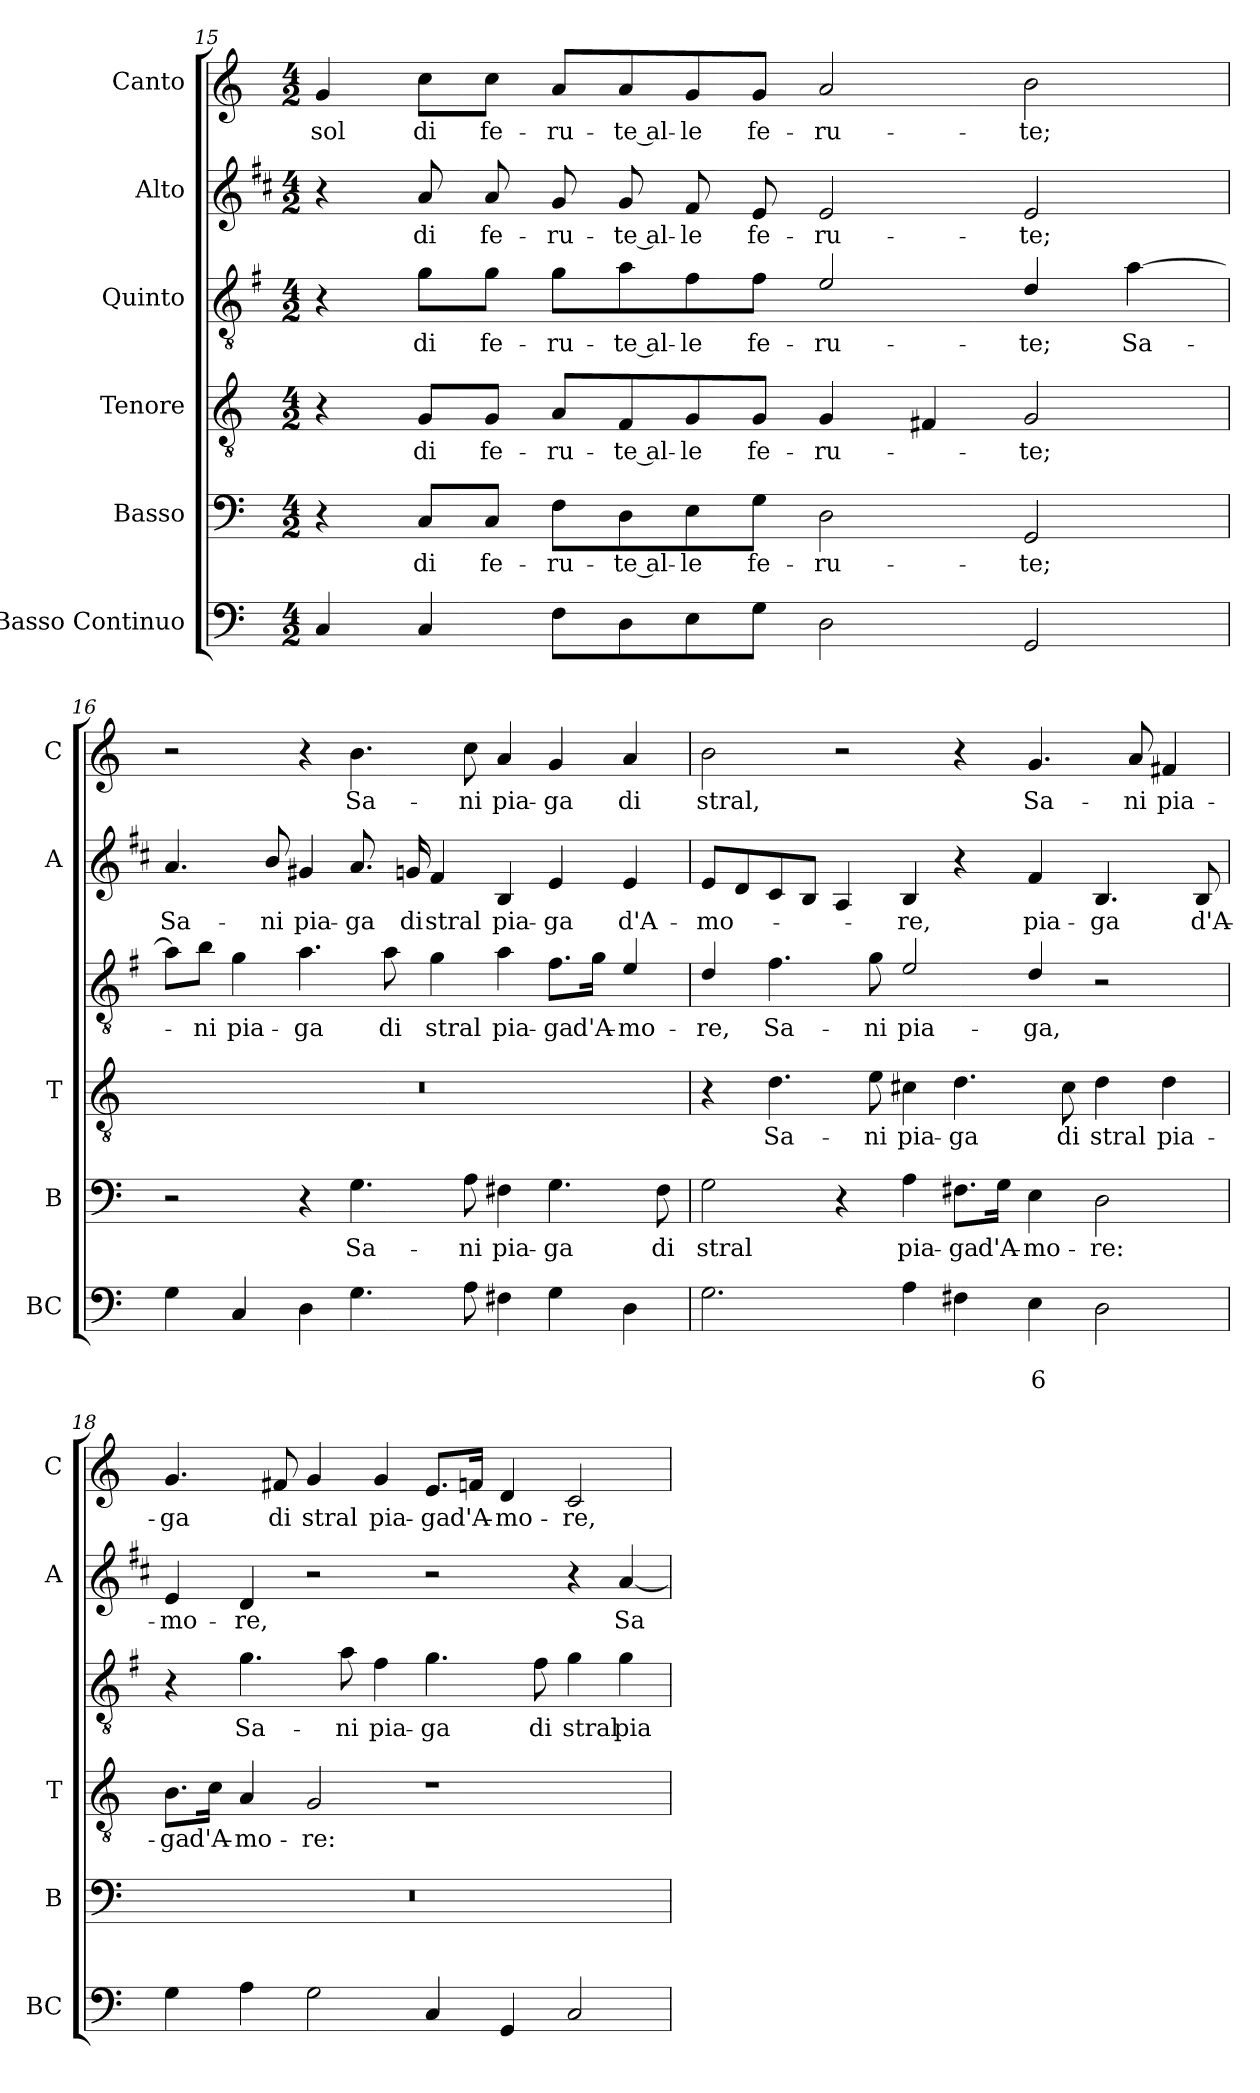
**kern	**text	**text	**kern	**text	**kern	**text	**kern	**text	**kern	**text	**kern	**text
*part6	*part6	*part6	*part5	*part5	*part4	*part4	*part3	*part3	*part2	*part2	*part1	*part1
*staff6	*staff6	*staff6	*staff5	*staff5	*staff4	*staff4	*staff3	*staff3	*staff2	*staff2	*staff1	*staff1
*I"Basso Continuo	*	*	*I"Basso	*	*I"Tenore	*	*I"Quinto	*	*I"Alto	*	*I"Canto	*
*I'BC	*	*	*I'B	*	*I'T	*	*	*	*I'A	*	*I'C	*
*clefF4	*	*	*clefF4	*	*clefGv2	*	*clefGv2	*	*clefG2	*	*clefG2	*
*	*	*	*	*	*	*	*ITrd4c7	*	*ITrd1c2	*	*	*
*k[]	*	*	*k[]	*	*k[]	*	*k[]	*	*k[]	*	*k[]	*
*C:	*	*	*C:	*	*C:	*	*C:	*	*C:	*	*C:	*
*M4/2	*	*	*M4/2	*	*M4/2	*	*M4/2	*	*M4/2	*	*M4/2	*
=15	=15	=15	=15	=15	=15	=15	=15	=15	=15	=15	=15	=15
!	!	!	!	!	!	!	!	!	!	!	!	!LO:LY:b
4C/	.	.	4r	.	4r	.	4r	.	4r	.	4g/	sol
!	!	!	!	!LO:LY:b	!	!LO:LY:b	!	!LO:LY:b	!	!LO:LY:b	!	!LO:LY:b
4C/	.	.	8C/L	di	8G/L	di	8c\L	di	8g/	di	8cc\L	di
!	!	!	!	!LO:LY:b	!	!LO:LY:b	!	!LO:LY:b	!	!LO:LY:b	!	!LO:LY:b
.	.	.	8C/J	fe-	8G/J	fe-	8c\J	fe-	8g/	fe-	8cc\J	fe-
!	!	!	!	!LO:LY:b	!	!LO:LY:b	!	!LO:LY:b	!	!LO:LY:b	!	!LO:LY:b
8F\L	.	.	8F\L	-ru-	8A/L	-ru-	8c\L	-ru-	8f/	-ru-	8a/L	-ru-
!	!	!	!	!LO:LY:b	!	!LO:LY:b	!	!LO:LY:b	!	!LO:LY:b	!	!LO:LY:b
8D\	.	.	8D\	-te al-	8F/	-te al-	8d\	-te al-	8f/	-te al-	8a/	-te al-
!	!	!	!	!LO:LY:b	!	!LO:LY:b	!	!LO:LY:b	!	!LO:LY:b	!	!LO:LY:b
8E\	.	.	8E\	-le	8G/	-le	8B\	-le	8e/	-le	8g/	-le
!	!	!	!	!LO:LY:b	!	!LO:LY:b	!	!LO:LY:b	!	!LO:LY:b	!	!LO:LY:b
8G\J	.	.	8G\J	fe-	8G/J	fe-	8B\J	fe-	8d/	fe-	8g/J	fe-
!	!	!	!	!LO:LY:b	!	!LO:LY:b	!	!LO:LY:b	!	!LO:LY:b	!	!LO:LY:b
2D\	.	.	2D\	-ru-	4G/	-ru-	2A/	-ru-	2d/	-ru-	2a/	-ru-
.	.	.	.	.	4F#X/	.	.	.	.	.	.	.
!	!	!	!	!LO:LY:b	!	!LO:LY:b	!	!LO:LY:b	!	!LO:LY:b	!	!LO:LY:b
2GG/	.	.	2GG/	-te;	2G/	-te;	4G/	-te;	2d/	-te;	2b\	-te;
!	!	!	!	!	!	!	!	!LO:LY:b	!	!	!	!
.	.	.	.	.	.	.	[4d\	Sa-	.	.	.	.
=16	=16	=16	=16	=16	=16	=16	=16	=16	=16	=16	=16	=16
!	!	!	!	!	!	!	!	!	!	!LO:LY:b	!	!
4G\	.	.	2r	.	0r	.	8d\L]	.	4.g/	Sa-	2r	.
!	!	!	!	!	!	!	!	!LO:LY:b	!	!	!	!
.	.	.	.	.	.	.	8e\J	-ni	.	.	.	.
!	!	!	!	!	!	!	!	!LO:LY:b	!	!	!	!
4C/	.	.	.	.	.	.	4c\	pia-	.	.	.	.
!	!	!	!	!	!	!	!	!	!	!LO:LY:b	!	!
.	.	.	.	.	.	.	.	.	8a/	-ni	.	.
!	!	!	!	!	!	!	!	!LO:LY:b	!	!LO:LY:b	!	!
4D\	.	.	4r	.	.	.	4.d\	-ga	4f#X/	pia-	4r	.
!	!	!	!	!LO:LY:b	!	!	!	!	!	!LO:LY:b	!	!LO:LY:b
4.G\	.	.	4.G\	Sa-	.	.	.	.	8.g/	-ga	4.b\	Sa-
!	!	!	!	!	!	!	!	!LO:LY:b	!	!	!	!
.	.	.	.	.	.	.	8d\	di	.	.	.	.
!	!	!	!	!	!	!	!	!	!	!LO:LY:b	!	!
.	.	.	.	.	.	.	.	.	16fn/	di	.	.
!	!	!	!	!	!	!	!	!LO:LY:b	!	!LO:LY:b	!	!
.	.	.	.	.	.	.	4c\	stral	4e/	stral	.	.
!	!	!	!	!LO:LY:b	!	!	!	!	!	!	!	!LO:LY:b
8A\	.	.	8A\	-ni	.	.	.	.	.	.	8cc\	-ni
!	!	!	!	!LO:LY:b	!	!	!	!LO:LY:b	!	!LO:LY:b	!	!LO:LY:b
4F#X\	.	.	4F#X\	pia-	.	.	4d\	pia-	4A/	pia-	4a/	pia-
!	!	!	!	!LO:LY:b	!	!	!	!LO:LY:b	!	!LO:LY:b	!	!LO:LY:b
4G\	.	.	4.G\	-ga	.	.	8.B\L	-ga	4d/	-ga	4g/	-ga
!	!	!	!	!	!	!	!	!LO:LY:b	!	!	!	!
.	.	.	.	.	.	.	16c\Jk	d'A-	.	.	.	.
!	!	!	!	!	!	!	!	!LO:LY:b	!	!LO:LY:b	!	!LO:LY:b
4D\	.	.	.	.	.	.	4A/	-mo-	4d/	d'A-	4a/	di
!	!	!	!	!LO:LY:b	!	!	!	!	!	!	!	!
.	.	.	8F#\	di	.	.	.	.	.	.	.	.
!!LO:LB:g=z
=17	=17	=17	=17	=17	=17	=17	=17	=17	=17	=17	=17	=17
!	!	!	!	!LO:LY:b	!	!	!	!LO:LY:b	!	!LO:LY:b	!	!LO:LY:b
2.G\	.	.	2G\	stral	4r	.	4G/	-re,	8d/L	-mo-	2b\	stral,
.	.	.	.	.	.	.	.	.	8c/	.	.	.
!	!	!	!	!	!	!LO:LY:b	!	!LO:LY:b	!	!	!	!
.	.	.	.	.	4.d\	Sa-	4.B\	Sa-	8B/	.	.	.
.	.	.	.	.	.	.	.	.	8A/J	.	.	.
.	.	.	4r	.	.	.	.	.	4G/	.	2r	.
!	!	!	!	!	!	!LO:LY:b	!	!LO:LY:b	!	!	!	!
.	.	.	.	.	8e\	-ni	8c\	-ni	.	.	.	.
!	!	!	!	!LO:LY:b	!	!LO:LY:b	!	!LO:LY:b	!	!LO:LY:b	!	!
4A\	.	.	4A\	pia-	4c#X\	pia-	2A/	pia-	4A/	-re,	.	.
!	!	!	!	!LO:LY:b	!	!LO:LY:b	!	!	!	!	!	!
4F#X\	.	.	8.F#X\L	-ga	4.d\	-ga	.	.	4r	.	4r	.
!	!	!	!	!LO:LY:b	!	!	!	!	!	!	!	!
.	.	.	16G\Jk	d'A-	.	.	.	.	.	.	.	.
!	!	!LO:LY:b	!	!LO:LY:b	!	!	!	!LO:LY:b	!	!LO:LY:b	!	!LO:LY:b
4E\	.	6	4E\	-mo-	.	.	4G/	-ga,	4e/	pia-	4.g/	Sa-
!	!	!	!	!	!	!LO:LY:b	!	!	!	!	!	!
.	.	.	.	.	8c#\	di	.	.	.	.	.	.
!	!	!	!	!LO:LY:b	!	!LO:LY:b	!	!	!	!LO:LY:b	!	!
2D\	.	.	2D\	-re:	4d\	stral	2r	.	4.A/	-ga	.	.
!	!	!	!	!	!	!	!	!	!	!	!	!LO:LY:b
.	.	.	.	.	.	.	.	.	.	.	8a/	-ni
!	!	!	!	!	!	!LO:LY:b	!	!	!	!	!	!LO:LY:b
.	.	.	.	.	4d\	pia-	.	.	.	.	4f#X/	pia-
!	!	!	!	!	!	!	!	!	!	!LO:LY:b	!	!
.	.	.	.	.	.	.	.	.	8A/	d'A-	.	.
=18	=18	=18	=18	=18	=18	=18	=18	=18	=18	=18	=18	=18
!	!	!	!	!	!	!LO:LY:b	!	!	!	!LO:LY:b	!	!LO:LY:b
4G\	.	.	0r	.	8.B\L	-ga	4r	.	4d/	-mo-	4.g/	-ga
!	!	!	!	!	!	!LO:LY:b	!	!	!	!	!	!
.	.	.	.	.	16c\Jk	d'A-	.	.	.	.	.	.
!	!	!	!	!	!	!LO:LY:b	!	!LO:LY:b	!	!LO:LY:b	!	!
4A\	.	.	.	.	4A/	-mo-	4.c\	Sa-	4c/	-re,	.	.
!	!	!	!	!	!	!	!	!	!	!	!	!LO:LY:b
.	.	.	.	.	.	.	.	.	.	.	8f#X/	di
!	!	!	!	!	!	!LO:LY:b	!	!	!	!	!	!LO:LY:b
2G\	.	.	.	.	2G/	-re:	.	.	2r	.	4g/	stral
!	!	!	!	!	!	!	!	!LO:LY:b	!	!	!	!
.	.	.	.	.	.	.	8d\	-ni	.	.	.	.
!	!	!	!	!	!	!	!	!LO:LY:b	!	!	!	!LO:LY:b
.	.	.	.	.	.	.	4B\	pia-	.	.	4g/	pia-
!	!	!	!	!	!	!	!	!LO:LY:b	!	!	!	!LO:LY:b
4C/	.	.	.	.	1r	.	4.c\	-ga	2r	.	8.e/L	-ga
!	!	!	!	!	!	!	!	!	!	!	!	!LO:LY:b
.	.	.	.	.	.	.	.	.	.	.	16fn/Jk	d'A-
!	!	!	!	!	!	!	!	!	!	!	!	!LO:LY:b
4GG/	.	.	.	.	.	.	.	.	.	.	4d/	-mo-
!	!	!	!	!	!	!	!	!LO:LY:b	!	!	!	!
.	.	.	.	.	.	.	8B\	di	.	.	.	.
!	!	!	!	!	!	!	!	!LO:LY:b	!	!	!	!LO:LY:b
2C/	.	.	.	.	.	.	4c\	stral	4r	.	2c/	-re,
!	!	!	!	!	!	!	!	!LO:LY:b	!	!LO:LY:b	!	!
.	.	.	.	.	.	.	4c\	pia-	[4g/	Sa-	.	.
=	=	=	=	=	=	=	=	=	=	=	=	=
*-	*-	*-	*-	*-	*-	*-	*-	*-	*-	*-	*-	*-
